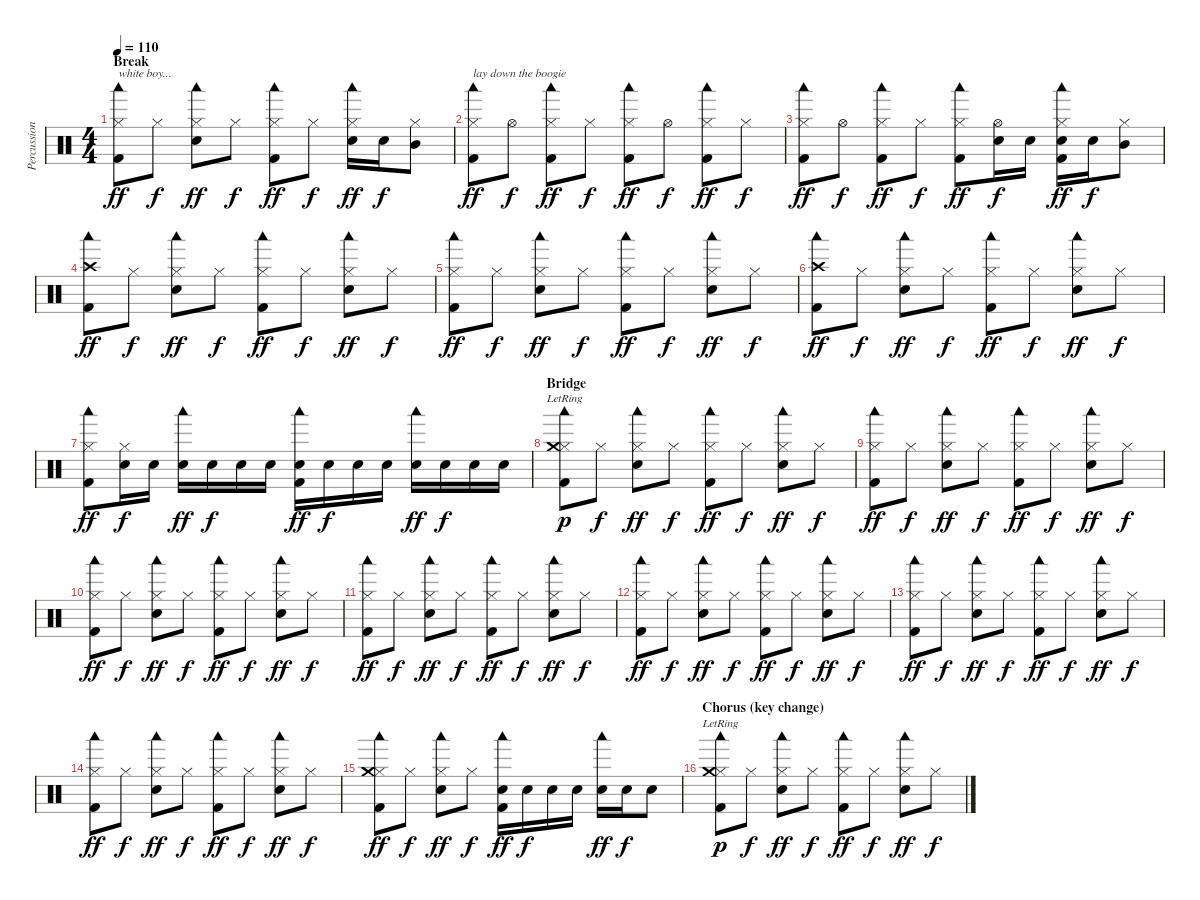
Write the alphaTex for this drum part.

\track ("Percussion" "Percussion") {instrument percussion}
\staff {score}
\articulation defaults
\ts (4 4)
\section ("" "Break")
\tempo 110
\clef neutral
\ks c
("Woodblock low (hit)" "Hi-Hat (closed)" "Kick (hit) 2").8{txt "white boy..." dy ff} "Hi-Hat (closed)".8{dy f} ("Woodblock low (hit)" "Hi-Hat (closed)" "Electric Snare (hit)").8{dy ff} "Hi-Hat (closed)".8{dy f} ("Woodblock low (hit)" "Hi-Hat (closed)" "Kick (hit) 2").8{dy ff} "Hi-Hat (closed)".8{dy f} ("Woodblock low (hit)" "Hi-Hat (closed)" "Electric Snare (hit)").16{dy ff} "Electric Snare (hit)".16{dy f} ("Hi-Hat (closed)" "Mid Tom (hit)").8 |
("Woodblock low (hit)" "Hi-Hat (closed)" "Kick (hit) 2").8{txt "lay down the boogie" dy ff} "Hi-Hat (open)".8{dy f} ("Woodblock low (hit)" "Hi-Hat (closed)" "Kick (hit) 2").8{dy ff} "Hi-Hat (closed)".8{dy f} ("Woodblock low (hit)" "Hi-Hat (closed)" "Kick (hit) 2").8{dy ff} "Hi-Hat (open)".8{dy f} ("Woodblock low (hit)" "Hi-Hat (closed)" "Kick (hit) 2").8{dy ff} "Hi-Hat (closed)".8{dy f} |
("Woodblock low (hit)" "Hi-Hat (closed)" "Kick (hit) 2").8{dy ff} "Hi-Hat (open)".8{dy f} ("Woodblock low (hit)" "Hi-Hat (closed)" "Kick (hit) 2").8{dy ff} "Hi-Hat (closed)".8{dy f} ("Woodblock low (hit)" "Hi-Hat (closed)" "Kick (hit) 2").8{dy ff} ("Hi-Hat (open)" "Electric Snare (hit)").16{dy f} "Electric Snare (hit)".16 ("Woodblock low (hit)" "Hi-Hat (closed)" "Electric Snare (hit)" "Kick (hit) 2").16{dy ff} "Electric Snare (hit)".16{dy f} ("Hi-Hat (closed)" "Mid Tom (hit)").8 |
("Woodblock low (hit)" "Crash high (hit)" "Kick (hit) 2").8{dy ff} "Hi-Hat (closed)".8{dy f} ("Woodblock low (hit)" "Hi-Hat (closed)" "Electric Snare (hit)").8{dy ff} "Hi-Hat (closed)".8{dy f} ("Woodblock low (hit)" "Hi-Hat (closed)" "Kick (hit) 2").8{dy ff} "Hi-Hat (closed)".8{dy f} ("Woodblock low (hit)" "Hi-Hat (closed)" "Electric Snare (hit)").8{dy ff} "Hi-Hat (closed)".8{dy f} |
("Woodblock low (hit)" "Hi-Hat (closed)" "Kick (hit) 2").8{dy ff} "Hi-Hat (closed)".8{dy f} ("Woodblock low (hit)" "Hi-Hat (closed)" "Electric Snare (hit)").8{dy ff} "Hi-Hat (closed)".8{dy f} ("Woodblock low (hit)" "Hi-Hat (closed)" "Kick (hit) 2").8{dy ff} "Hi-Hat (closed)".8{dy f} ("Woodblock low (hit)" "Hi-Hat (closed)" "Electric Snare (hit)").8{dy ff} "Hi-Hat (closed)".8{dy f} |
("Woodblock low (hit)" "Crash high (hit)" "Kick (hit) 2").8{dy ff} "Hi-Hat (closed)".8{dy f} ("Woodblock low (hit)" "Hi-Hat (closed)" "Electric Snare (hit)").8{dy ff} "Hi-Hat (closed)".8{dy f} ("Woodblock low (hit)" "Hi-Hat (closed)" "Kick (hit) 2").8{dy ff} "Hi-Hat (closed)".8{dy f} ("Woodblock low (hit)" "Hi-Hat (closed)" "Electric Snare (hit)").8{dy ff} "Hi-Hat (closed)".8{dy f} |
("Woodblock low (hit)" "Hi-Hat (closed)" "Kick (hit) 2").8{dy ff} ("Hi-Hat (closed)" "Electric Snare (hit)").16{dy f} "Electric Snare (hit)".16 ("Woodblock low (hit)" "Electric Snare (hit)").16{dy ff} "Electric Snare (hit)".16{dy f} "Electric Snare (hit)".16 "Electric Snare (hit)".16 ("Woodblock low (hit)" "Electric Snare (hit)" "Kick (hit) 2").16{dy ff} "Electric Snare (hit)".16{dy f} "Electric Snare (hit)".16 "Electric Snare (hit)".16 ("Woodblock low (hit)" "Electric Snare (hit)").16{dy ff} "Electric Snare (hit)".16{dy f} "Electric Snare (hit)".16 "Electric Snare (hit)".16 |
\section ("" "Bridge")
("Woodblock low (hit)" "Hi-Hat (closed)" "Crash medium (hit)"{lr} "Kick (hit) 2").8{dy p} "Hi-Hat (closed)".8{dy f} ("Woodblock low (hit)" "Hi-Hat (closed)" "Electric Snare (hit)").8{dy ff} "Hi-Hat (closed)".8{dy f} ("Woodblock low (hit)" "Hi-Hat (closed)" "Kick (hit) 2").8{dy ff} "Hi-Hat (closed)".8{dy f} ("Woodblock low (hit)" "Hi-Hat (closed)" "Electric Snare (hit)").8{dy ff} "Hi-Hat (closed)".8{dy f} |
("Woodblock low (hit)" "Hi-Hat (closed)" "Kick (hit) 2").8{dy ff} "Hi-Hat (closed)".8{dy f} ("Woodblock low (hit)" "Hi-Hat (closed)" "Electric Snare (hit)").8{dy ff} "Hi-Hat (closed)".8{dy f} ("Woodblock low (hit)" "Hi-Hat (closed)" "Kick (hit) 2").8{dy ff} "Hi-Hat (closed)".8{dy f} ("Woodblock low (hit)" "Hi-Hat (closed)" "Electric Snare (hit)").8{dy ff} "Hi-Hat (closed)".8{dy f} |
("Woodblock low (hit)" "Hi-Hat (closed)" "Kick (hit) 2").8{dy ff} "Hi-Hat (closed)".8{dy f} ("Woodblock low (hit)" "Hi-Hat (closed)" "Electric Snare (hit)").8{dy ff} "Hi-Hat (closed)".8{dy f} ("Woodblock low (hit)" "Hi-Hat (closed)" "Kick (hit) 2").8{dy ff} "Hi-Hat (closed)".8{dy f} ("Woodblock low (hit)" "Hi-Hat (closed)" "Electric Snare (hit)").8{dy ff} "Hi-Hat (closed)".8{dy f} |
("Woodblock low (hit)" "Hi-Hat (closed)" "Kick (hit) 2").8{dy ff} "Hi-Hat (closed)".8{dy f} ("Woodblock low (hit)" "Hi-Hat (closed)" "Electric Snare (hit)").8{dy ff} "Hi-Hat (closed)".8{dy f} ("Woodblock low (hit)" "Hi-Hat (closed)" "Kick (hit) 2").8{dy ff} "Hi-Hat (closed)".8{dy f} ("Woodblock low (hit)" "Hi-Hat (closed)" "Electric Snare (hit)").8{dy ff} "Hi-Hat (closed)".8{dy f} |
("Woodblock low (hit)" "Hi-Hat (closed)" "Kick (hit) 2").8{dy ff} "Hi-Hat (closed)".8{dy f} ("Woodblock low (hit)" "Hi-Hat (closed)" "Electric Snare (hit)").8{dy ff} "Hi-Hat (closed)".8{dy f} ("Woodblock low (hit)" "Hi-Hat (closed)" "Kick (hit) 2").8{dy ff} "Hi-Hat (closed)".8{dy f} ("Woodblock low (hit)" "Hi-Hat (closed)" "Electric Snare (hit)").8{dy ff} "Hi-Hat (closed)".8{dy f} |
("Woodblock low (hit)" "Hi-Hat (closed)" "Kick (hit) 2").8{dy ff} "Hi-Hat (closed)".8{dy f} ("Woodblock low (hit)" "Hi-Hat (closed)" "Electric Snare (hit)").8{dy ff} "Hi-Hat (closed)".8{dy f} ("Woodblock low (hit)" "Hi-Hat (closed)" "Kick (hit) 2").8{dy ff} "Hi-Hat (closed)".8{dy f} ("Woodblock low (hit)" "Hi-Hat (closed)" "Electric Snare (hit)").8{dy ff} "Hi-Hat (closed)".8{dy f} |
("Woodblock low (hit)" "Hi-Hat (closed)" "Kick (hit) 2").8{dy ff} "Hi-Hat (closed)".8{dy f} ("Woodblock low (hit)" "Hi-Hat (closed)" "Electric Snare (hit)").8{dy ff} "Hi-Hat (closed)".8{dy f} ("Woodblock low (hit)" "Hi-Hat (closed)" "Kick (hit) 2").8{dy ff} "Hi-Hat (closed)".8{dy f} ("Woodblock low (hit)" "Hi-Hat (closed)" "Electric Snare (hit)").8{dy ff} "Hi-Hat (closed)".8{dy f} |
("Woodblock low (hit)" "Hi-Hat (closed)" "Crash medium (hit)" "Kick (hit) 2").8{dy ff} "Hi-Hat (closed)".8{dy f} ("Woodblock low (hit)" "Hi-Hat (closed)" "Electric Snare (hit)").8{dy ff} "Hi-Hat (closed)".8{dy f} ("Woodblock low (hit)" "Electric Snare (hit)" "Kick (hit) 2").16{dy ff} "Electric Snare (hit)".16{dy f} "Electric Snare (hit)".16 "Electric Snare (hit)".16 ("Woodblock low (hit)" "Electric Snare (hit)").16{dy ff} "Electric Snare (hit)".16{dy f} "Electric Snare (hit)".8 |
\section ("" "Chorus (key change)")
("Woodblock low (hit)" "Hi-Hat (closed)" "Crash medium (hit)"{lr} "Kick (hit) 2").8{dy p} "Hi-Hat (closed)".8{dy f} ("Woodblock low (hit)" "Hi-Hat (closed)" "Electric Snare (hit)").8{dy ff} "Hi-Hat (closed)".8{dy f} ("Woodblock low (hit)" "Hi-Hat (closed)" "Kick (hit) 2").8{dy ff} "Hi-Hat (closed)".8{dy f} ("Woodblock low (hit)" "Hi-Hat (closed)" "Electric Snare (hit)").8{dy ff} "Hi-Hat (closed)".8{dy f}
